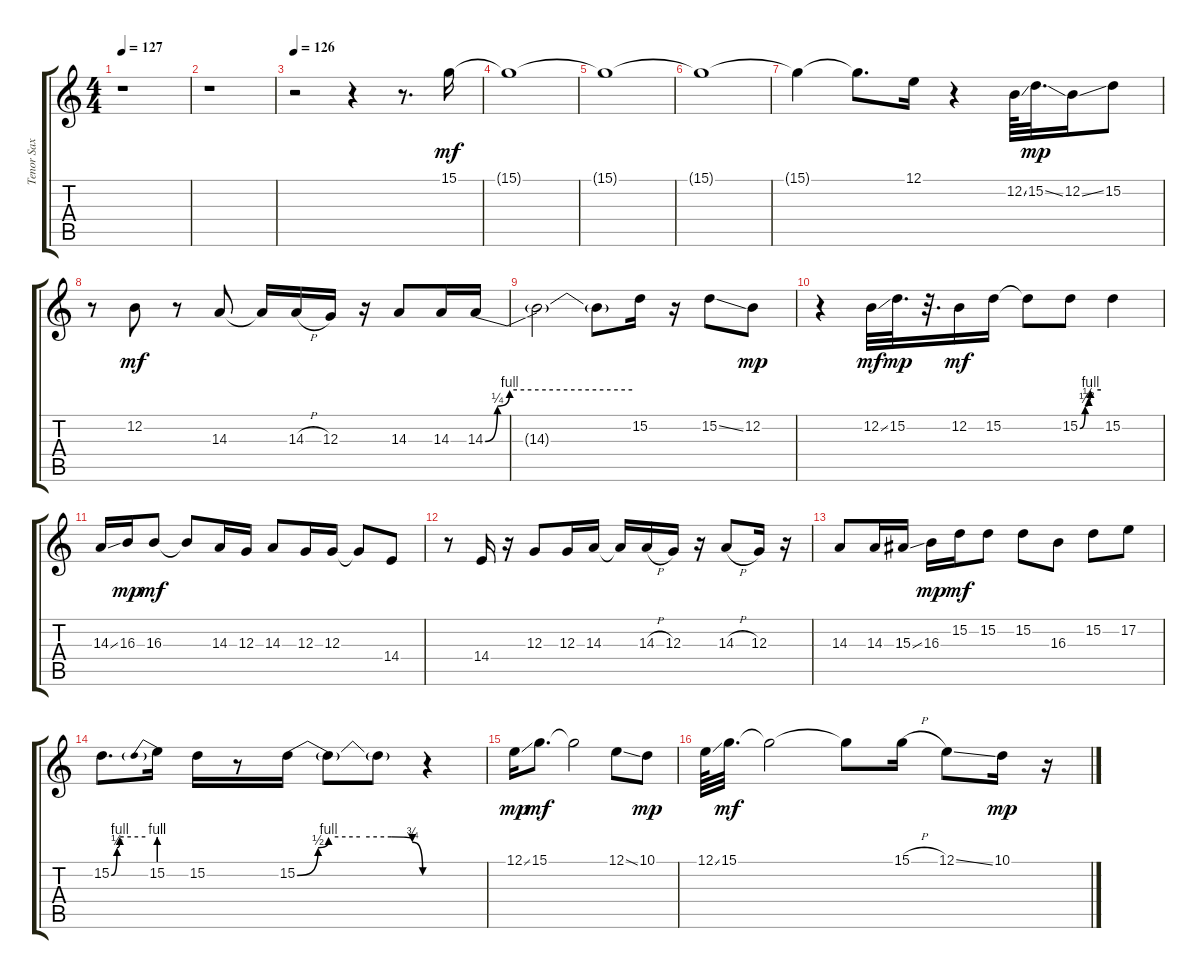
\track ("Tenor Sax (Bobby Keys)" "Tenor Sax ") {instrument tenorsax}
\staff {score tabs}
\tuning (E4 B3 G3 D3 A2 E2) {hide}
\ts (4 4)
\tempo 127
\clef g2
\ks c
r.1{dy mf} |
r.1 |
\tempo 126
r.2 r.4 r.8{d} 15.1.16 |
15.1{t}.1 |
15.1{t}.1 |
15.1{t}.1 |
15.1{t}.4 15.1{t}.8{d} 12.1.16 r.4 12.2{ss}.64 15.2{ss}.32{d dy mp} 12.2{ss}.16 15.2.8 |
r.8 12.2.8{dy mf} r.8 14.3.8 14.3{t}.16 14.3{h}.16 12.3.16 r.16 14.3.8 14.3.16 14.3{be (custom 0 0 5 1 10 4 60 4)}.16 |
14.3{t}.2 14.3{t}.8 15.2.16 r.16 15.2{ss}.8 12.2.8{dy mp} |
r.4 12.2{ss}.32{dy mf} 15.2.32{d dy mp} r.32{d} 12.2.16{dy mf} 15.2.16 15.2{t}.8 15.2{be (custom 0 0 15 1 25 2 30 4 60 4)}.8 15.2.4 |
14.3{ss}.16 16.3.16{dy mp} 16.3.8{dy mf} 16.3{t}.8 14.3.16 12.3.16 14.3.8 12.3.16 12.3.16 12.3{t}.8 14.4.8 |
r.8 14.4.16 r.16 12.3.8 12.3.16 14.3.16 14.3{t}.16 14.3{h}.16 12.3.16 r.16 14.3{h}.8 12.3.16 r.16 |
14.3.8 14.3.16 15.3{ss}.16 16.3.16{dy mp} 15.2.16{dy mf} 15.2.8 15.2.8 16.3.8 15.2.8 17.2.8 |
15.2{be (custom 0 0 10 2 15 4 60 4)}.8{d} 15.2{be (prebend 0 4 60 4)}.16 15.2.16 r.8 15.2{be (custom 0 0 10 2 15 4 30 4 45 4 55 3 60 0)}.16 15.2{t}.8 15.2{t}.8 r.4 |
12.1{ss}.16{dy mp} 15.1.8{d dy mf} 15.1{t}.2 12.1{ss}.8 10.1.8{dy mp} |
12.1{ss}.64 15.1.32{d dy mf} 15.1{t}.2 15.1{t}.8 15.1{h}.16 12.1{ss}.8 10.1.16{dy mp} r.16
